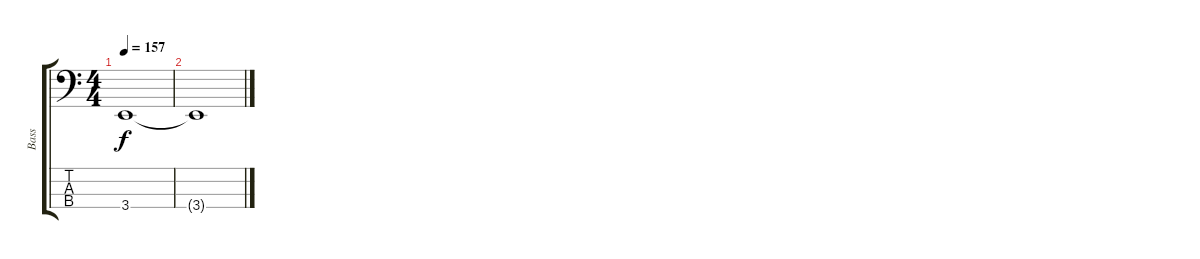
\track ("Bass" "Bass") {instrument electricbassfinger}
\staff {score tabs}
\tuning (Gb2 Db2 Ab1 Db1) {hide}
\ts (4 4)
\tempo 157
\clef f4
\ks c
3.4{t}.1{dy f} |
3.4{t}.1
